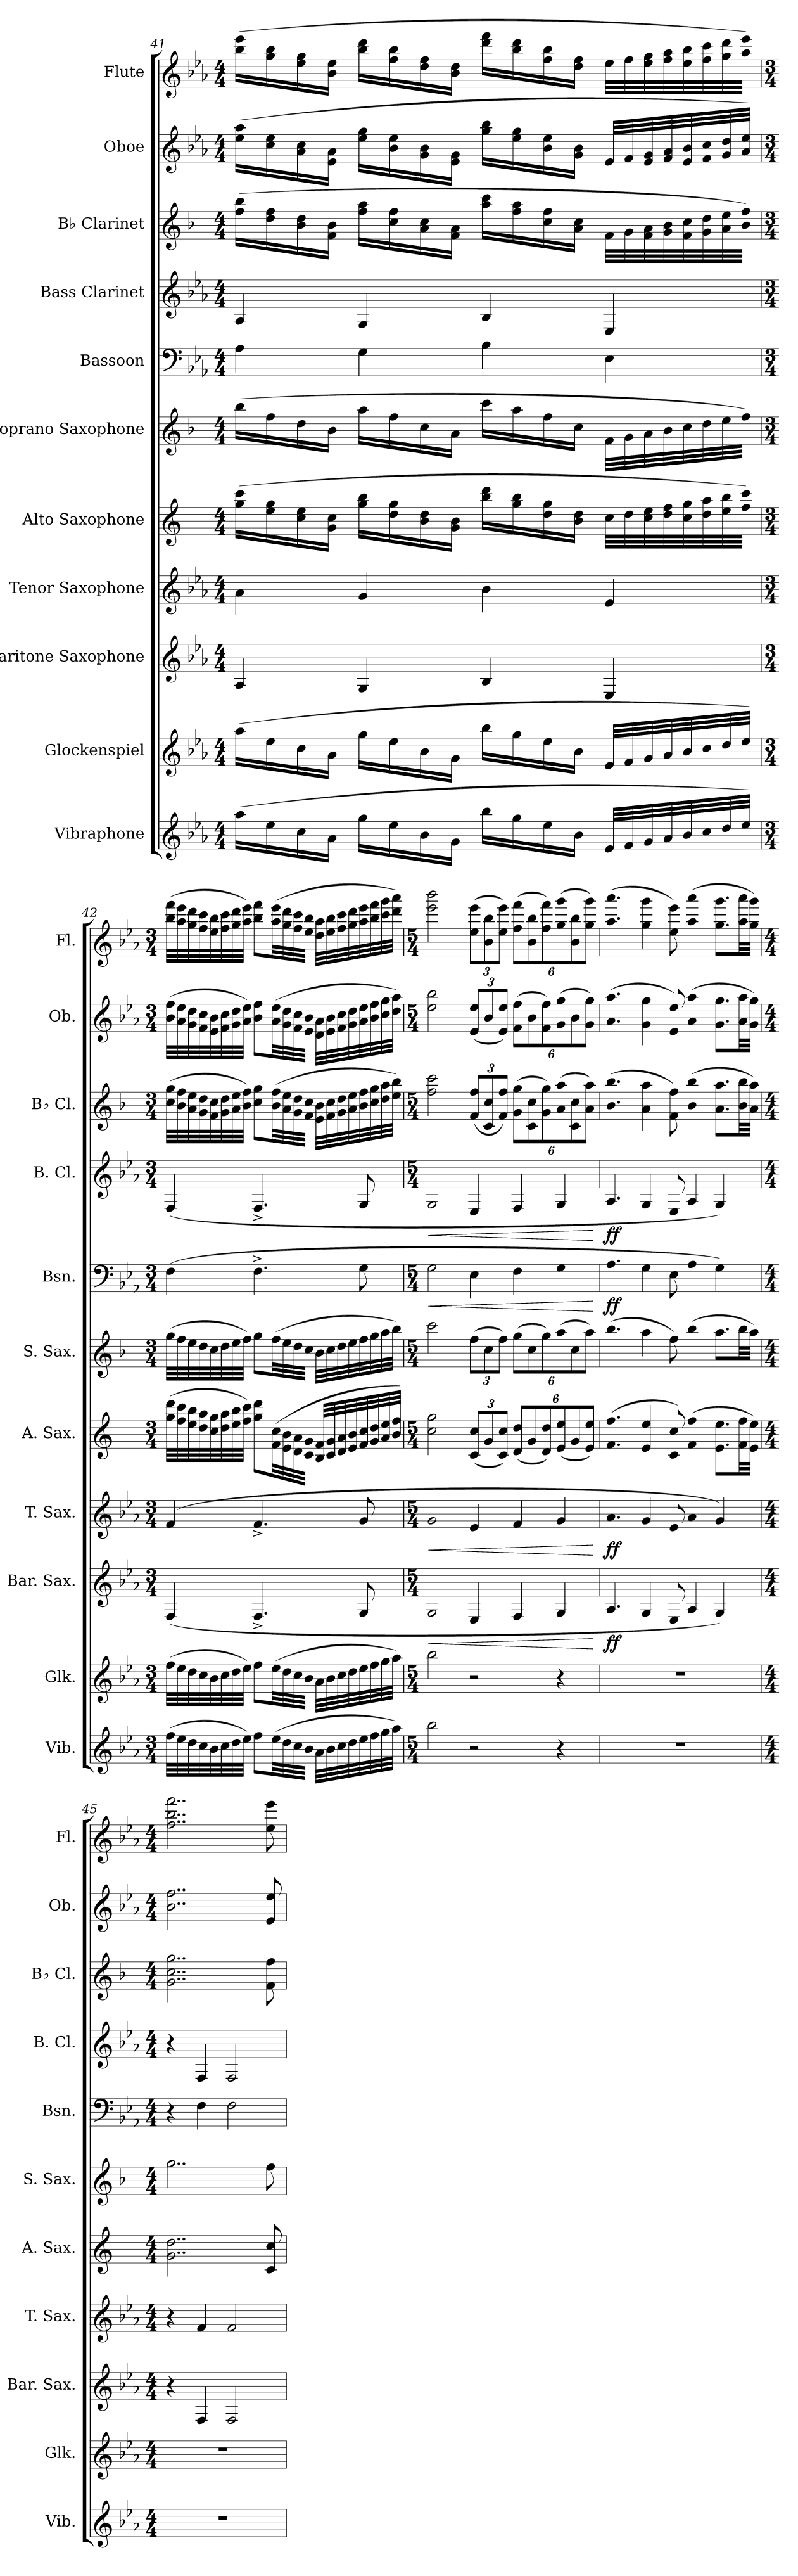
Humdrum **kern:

**kern	**kern	**kern	**dynam	**kern	**dynam	**kern	**kern	**kern	**dynam	**kern	**dynam	**kern	**kern	**kern
*part11	*part10	*part9	*part9	*part8	*part8	*part7	*part6	*part5	*part5	*part4	*part4	*part3	*part2	*part1
*staff11	*staff10	*staff9	*staff9	*staff8	*staff8	*staff7	*staff6	*staff5	*staff5	*staff4	*staff4	*staff3	*staff2	*staff1
*I"Vibraphone	*I"Glockenspiel	*I"Baritone Saxophone	*	*I"Tenor Saxophone	*	*I"Alto Saxophone	*I"Soprano Saxophone	*I"Bassoon	*	*I"Bass Clarinet	*	*I"B♭ Clarinet	*I"Oboe	*I"Flute
*I'Vib.	*I'Glk.	*I'Bar. Sax.	*	*I'T. Sax.	*	*I'A. Sax.	*I'S. Sax.	*I'Bsn.	*	*I'B. Cl.	*	*I'B♭ Cl.	*I'Ob.	*I'Fl.
!!LO:PB:g=z
*clefG2	*clefG2	*clefG2	*	*clefG2	*	*clefG2	*clefG2	*clefF4	*	*clefG2	*	*clefG2	*clefG2	*clefG2
*	*ITrd-14c-24	*ITrd12c21	*	*ITrd8c14	*	*ITrd5c9	*ITrd1c2	*	*	*ITrd8c14	*	*ITrd1c2	*	*
*k[b-e-a-]	*k[b-e-a-]	*k[b-e-a-]	*	*k[b-e-a-]	*	*k[b-e-a-]	*k[b-e-a-]	*k[b-e-a-]	*	*k[b-e-a-]	*	*k[b-e-a-]	*k[b-e-a-]	*k[b-e-a-]
*M4/4	*M4/4	*M4/4	*	*M4/4	*	*M4/4	*M4/4	*M4/4	*	*M4/4	*	*M4/4	*M4/4	*M4/4
=41	=41	=41	=41	=41	=41	=41	=41	=41	=41	=41	=41	=41	=41	=41
(16aa-\LL	(16aaaa-\LL	4AA-/	.	4A-\	.	(16b-\ 16ee-\LL	(16aa-\LL	4A-\	.	4AA-/	.	(16ee-\ 16aa-\LL	(16ee-\ 16aa-\LL	(16bb-\ 16eee-\LL
16ee-\	16eeee-\	.	.	.	.	16g\ 16b-\	16ee-\	.	.	.	.	16cc\ 16ee-\	16cc\ 16ee-\	16gg\ 16bb-\
16cc\	16cccc\	.	.	.	.	16e-\ 16g\	16cc\	.	.	.	.	16a-\ 16cc\	16a-\ 16cc\	16ee-\ 16gg\
16a-\JJ	16aaa-\JJ	.	.	.	.	16B-\ 16e-\JJ	16a-\JJ	.	.	.	.	16e-\ 16a-\JJ	16e-\ 16a-\JJ	16b-\ 16ee-\JJ
16gg\LL	16gggg\LL	4GG/	.	4G/	.	16b-\ 16dd\LL	16gg\LL	4G\	.	4GG/	.	16ee-\ 16gg\LL	16ee-\ 16gg\LL	16bb-\ 16ddd\LL
16ee-\	16eeee-\	.	.	.	.	16f\ 16b-\	16ee-\	.	.	.	.	16b-\ 16ee-\	16b-\ 16ee-\	16ff\ 16bb-\
16b-\	16bbb-\	.	.	.	.	16d\ 16f\	16b-\	.	.	.	.	16g\ 16b-\	16g\ 16b-\	16dd\ 16ff\
16g\JJ	16ggg\JJ	.	.	.	.	16B-\ 16d\JJ	16g\JJ	.	.	.	.	16e-\ 16g\JJ	16e-\ 16g\JJ	16b-\ 16dd\JJ
16bb-\LL	16bbbb-\LL	4BB-/	.	4B-\	.	16dd\ 16ff\LL	16bb-\LL	4B-\	.	4BB-/	.	16gg\ 16bb-\LL	16gg\ 16bb-\LL	16ddd\ 16fff\LL
16gg\	16gggg\	.	.	.	.	16b-\ 16dd\	16gg\	.	.	.	.	16ee-\ 16gg\	16ee-\ 16gg\	16bb-\ 16ddd\
16ee-\	16eeee-\	.	.	.	.	16f\ 16b-\	16ee-\	.	.	.	.	16b-\ 16ee-\	16b-\ 16ee-\	16ff\ 16bb-\
16b-\JJ	16bbb-\JJ	.	.	.	.	16d\ 16f\JJ	16b-\JJ	.	.	.	.	16g\ 16b-\JJ	16g\ 16b-\JJ	16dd\ 16ff\JJ
32e-/LLL	32eee-/LLL	4EE-/	.	4E-/	.	32e-\LLL	32e-\LLL	4E-\	.	4EE-/	.	32e-\LLL	32e-/LLL	32ee-\LLL
32f/	32fff/	.	.	.	.	32f\	32f\	.	.	.	.	32f\	32f/	32ff\
32g/	32ggg/	.	.	.	.	32e-\ 32g\	32g\	.	.	.	.	32e-\ 32g\	32e-/ 32g/	32ee-\ 32gg\
32a-/	32aaa-/	.	.	.	.	32f\ 32a-\	32a-\	.	.	.	.	32f\ 32a-\	32f/ 32a-/	32ff\ 32aa-\
32b-/	32bbb-/	.	.	.	.	32e-\ 32b-\	32b-\	.	.	.	.	32e-\ 32b-\	32e-/ 32b-/	32ee-\ 32bb-\
32cc/	32cccc/	.	.	.	.	32f\ 32cc\	32cc\	.	.	.	.	32f\ 32cc\	32f/ 32cc/	32ff\ 32ccc\
32dd/	32dddd/	.	.	.	.	32g\ 32dd\	32dd\	.	.	.	.	32g\ 32dd\	32g/ 32dd/	32gg\ 32ddd\
32ee-/JJJ)	32eeee-/JJJ)	.	.	.	.	32a-\ 32ee-\JJJ)	32ee-\JJJ)	.	.	.	.	32a-\ 32ee-\JJJ)	32a-/ 32ee-/JJJ)	32aa-\ 32eee-\JJJ)
!!LO:PB:g=z
=42	=42	=42	=42	=42	=42	=42	=42	=42	=42	=42	=42	=42	=42	=42
*M3/4	*M3/4	*M3/4	*	*M3/4	*	*M3/4	*M3/4	*M3/4	*	*M3/4	*	*M3/4	*M3/4	*M3/4
(32ff\LLL	(32ffff\LLL	(4FF/	.	(4F/	.	(32b-\ 32ff\LLL	(32ff\LLL	(4F\	.	(4FF/	.	(32b-\ 32ff\LLL	(32b-\ 32ff\LLL	(32bb-\ 32fff\LLL
32ee-\	32eeee-\	.	.	.	.	32a-\ 32ee-\	32ee-\	.	.	.	.	32a-\ 32ee-\	32a-\ 32ee-\	32aa-\ 32eee-\
32dd\	32dddd\	.	.	.	.	32g\ 32dd\	32dd\	.	.	.	.	32g\ 32dd\	32g\ 32dd\	32gg\ 32ddd\
32cc\	32cccc\	.	.	.	.	32f\ 32cc\	32cc\	.	.	.	.	32f\ 32cc\	32f\ 32cc\	32ff\ 32ccc\
32b-\	32bbb-\	.	.	.	.	32e-\ 32b-\	32b-\	.	.	.	.	32e-\ 32b-\	32e-\ 32b-\	32ee-\ 32bb-\
32cc\	32cccc\	.	.	.	.	32f\ 32cc\	32cc\	.	.	.	.	32f\ 32cc\	32f\ 32cc\	32ff\ 32ccc\
32dd\	32dddd\	.	.	.	.	32g\ 32dd\	32dd\	.	.	.	.	32g\ 32dd\	32g\ 32dd\	32gg\ 32ddd\
32ee-\JJJ)	32eeee-\JJJ)	.	.	.	.	32a-\ 32ee-\JJJ)	32ee-\JJJ)	.	.	.	.	32a-\ 32ee-\JJJ)	32a-\ 32ee-\JJJ)	32aa-\ 32eee-\JJJ)
8ff\L	8ffff\L	4.FF^/	.	4.F^/	.	8b-\ 8ff\L	8ff\L	4.F^\	.	4.FF^/	.	8b-\ 8ff\L	8b-\ 8ff\L	8bb-\ 8fff\L
(32ee-\LL	(32eeee-\LL	.	.	.	.	(32A-\ 32e-\LL	(32ee-\LL	.	.	.	.	(32a-\ 32ee-\LL	(32a-\ 32ee-\LL	(32aa-\ 32eee-\LL
32dd\	32dddd\	.	.	.	.	32G\ 32d\	32dd\	.	.	.	.	32g\ 32dd\	32g\ 32dd\	32gg\ 32ddd\
32cc\	32cccc\	.	.	.	.	32F\ 32c\	32cc\	.	.	.	.	32f\ 32cc\	32f\ 32cc\	32ff\ 32ccc\
32b-\JJJ	32bbb-\JJJ	.	.	.	.	32E-\ 32B-\JJJ	32b-\JJJ	.	.	.	.	32e-\ 32b-\JJJ	32e-\ 32b-\JJJ	32ee-\ 32bb-\JJJ
32a-\LLL	32aaa-\LLL	.	.	.	.	32D/ 32A-/LLL	32a-\LLL	.	.	.	.	32d\ 32a-\LLL	32d\ 32a-\LLL	32dd\ 32aa-\LLL
32b-\	32bbb-\	.	.	.	.	32E-/ 32B-/	32b-\	.	.	.	.	32e-\ 32b-\	32e-\ 32b-\	32ee-\ 32bb-\
32cc\	32cccc\	.	.	.	.	32F/ 32c/	32cc\	.	.	.	.	32f\ 32cc\	32f\ 32cc\	32ff\ 32ccc\
32dd\	32dddd\	.	.	.	.	32G/ 32d/	32dd\	.	.	.	.	32g\ 32dd\	32g\ 32dd\	32gg\ 32ddd\
32ee-\	32eeee-\	8GG/	.	8G/	.	32A-/ 32e-/	32ee-\	8G\	.	8GG/	.	32a-\ 32ee-\	32a-\ 32ee-\	32aa-\ 32eee-\
32ff\	32ffff\	.	.	.	.	32B-/ 32f/	32ff\	.	.	.	.	32b-\ 32ff\	32b-\ 32ff\	32bb-\ 32fff\
32gg\	32gggg\	.	.	.	.	32c/ 32g/	32gg\	.	.	.	.	32cc\ 32gg\	32cc\ 32gg\	32ccc\ 32ggg\
32aa-\JJJ)	32aaaa-\JJJ)	.	.	.	.	32d/ 32a-/JJJ)	32aa-\JJJ)	.	.	.	.	32dd\ 32aa-\JJJ)	32dd\ 32aa-\JJJ)	32ddd\ 32aaa-\JJJ)
!!LO:PB:g=z
=43	=43	=43	=43	=43	=43	=43	=43	=43	=43	=43	=43	=43	=43	=43
*M5/4	*M5/4	*M5/4	*	*M5/4	*	*M5/4	*M5/4	*M5/4	*	*M5/4	*	*M5/4	*M5/4	*M5/4
!	!	!	!LO:HP:b	!	!LO:HP:b	!	!	!	!LO:HP:b	!	!LO:HP:b	!	!	!
2bb-\	2bbbb-\	2GG/	<	2G/	<	2e-\ 2b-\	2bb-\	2G\	<	2GG/	<	2ee-\ 2bb-\	2ee-\ 2bb-\	2eee-\ 2bbb-\
*	*	*	*	*	*	*Xbrackettup	*Xbrackettup	*	*	*	*	*Xbrackettup	*Xbrackettup	*Xbrackettup
*	*	*	*	*	*	*	*	*	*	*	*	*	*	*MM80
2r	2r	4EE-/	.	4E-/	.	(12E-/ 12e-/L	(12ee-\L	4E-\	.	4EE-/	.	(12e-/ 12ee-/L	(12e-/ 12ee-/L	(12ee-\ 12eee-\L
.	.	.	.	.	.	12B-/	12b-\	.	.	.	.	12B-/ 12b-/	12b-/	12b-\ 12bb-\
.	.	.	.	.	.	12E-/ 12e-/J)	12ee-\J)	.	.	.	.	12e-/ 12ee-/J)	12e-/ 12ee-/J)	12ee-\ 12eee-\J)
*	*	*	*	*	*	*	*	*	*	*	*	*	*	*MM76
.	.	4FF/	.	4F/	.	(12F/ 12f/L	(12ff\L	4F\	.	4FF/	.	(12f\ 12ff\L	(12f\ 12ff\L	(12ff\ 12fff\L
.	.	.	.	.	.	12B-/	12b-\	.	.	.	.	12B-\ 12b-\	12b-\	12b-\ 12bb-\
.	.	.	.	.	.	12F/ 12f/)	12ff\)	.	.	.	.	12f\ 12ff\)	12f\ 12ff\)	12ff\ 12fff\)
*	*	*	*	*	*	*	*	*	*	*	*	*	*	*MM72
4r	4r	4GG/	.	4G/	.	(12G/ 12g/	(12gg\	4G\	.	4GG/	.	(12g\ 12gg\	(12g\ 12gg\	(12gg\ 12ggg\
.	.	.	.	.	.	12B-/	12b-\	.	.	.	.	12B-\ 12b-\	12b-\	12b-\ 12bb-\
.	.	.	.	.	.	12G/ 12g/J)	12gg\J)	.	.	.	.	12g\ 12gg\J)	12g\ 12gg\J)	12gg\ 12ggg\J)
.	.	.	[	.	[	.	.	.	[	.	[	.	.	.
=44	=44	=44	=44	=44	=44	=44	=44	=44	=44	=44	=44	=44	=44	=44
*	*	*	*	*	*	*	*	*	*	*	*	*	*	*MM80
!	!	!	!LO:DY:b	!	!LO:DY:b	!	!	!	!LO:DY:b	!	!LO:DY:b	!	!	!
4%5r	4%5r	4.AA-/	ff	4.A-\	ff	(4.A-\ 4.a-\	(4.aa-\	4.A-\	ff	4.AA-/	ff	(4.a-\ 4.aa-\	(4.a-\ 4.aa-\	(4.aa-\ 4.aaa-\
.	.	4GG/	.	4G/	.	4G/ 4g/	4gg\	4G\	.	4GG/	.	4g\ 4gg\	4g\ 4gg\	4gg\ 4ggg\
.	.	8EE-/	.	8E-/	.	8E-/ 8e-/)	8ee-\)	8E-\	.	8EE-/	.	8e-\ 8ee-\)	8e-/ 8ee-/)	8ee-\ 8eee-\)
.	.	4AA-/	.	4A-\	.	(4A-\ 4a-\	(4aa-\	4A-\	.	4AA-/	.	(4a-\ 4aa-\	(4a-\ 4aa-\	(4aa-\ 4aaa-\
.	.	4GG/)	.	4G/)	.	8.G\ 8.g\L	8.gg\L	4G\)	.	4GG/)	.	8.g\ 8.gg\L	8.g\ 8.gg\L	8.gg\ 8.ggg\L
.	.	.	.	.	.	32A-\ 32a-\LL	32aa-\LL	.	.	.	.	32a-\ 32aa-\LL	32a-\ 32aa-\LL	32aa-\ 32aaa-\LL
.	.	.	.	.	.	32G\ 32g\JJJ)	32gg\JJJ)	.	.	.	.	32g\ 32gg\JJJ)	32g\ 32gg\JJJ)	32gg\ 32ggg\JJJ)
=45	=45	=45	=45	=45	=45	=45	=45	=45	=45	=45	=45	=45	=45	=45
*M4/4	*M4/4	*M4/4	*	*M4/4	*	*M4/4	*M4/4	*M4/4	*	*M4/4	*	*M4/4	*M4/4	*M4/4
1r	1r	4r	.	4r	.	2..B-\ 2..f\	2..ff\	4r	.	4r	.	2..f\ 2..b-\ 2..ff\	2..b-\ 2..ff\	2..ff\ 2..bb-\ 2..fff\
.	.	4FF/	.	4F/	.	.	.	4F\	.	4FF/	.	.	.	.
.	.	2FF/	.	2F/	.	.	.	2F\	.	2FF/	.	.	.	.
.	.	.	.	.	.	8E-/ 8e-/	8ee-\	.	.	.	.	8e-\ 8ee-\	8e-/ 8ee-/	8ee-\ 8eee-\
=	=	=	=	=	=	=	=	=	=	=	=	=	=	=
*-	*-	*-	*-	*-	*-	*-	*-	*-	*-	*-	*-	*-	*-	*-
